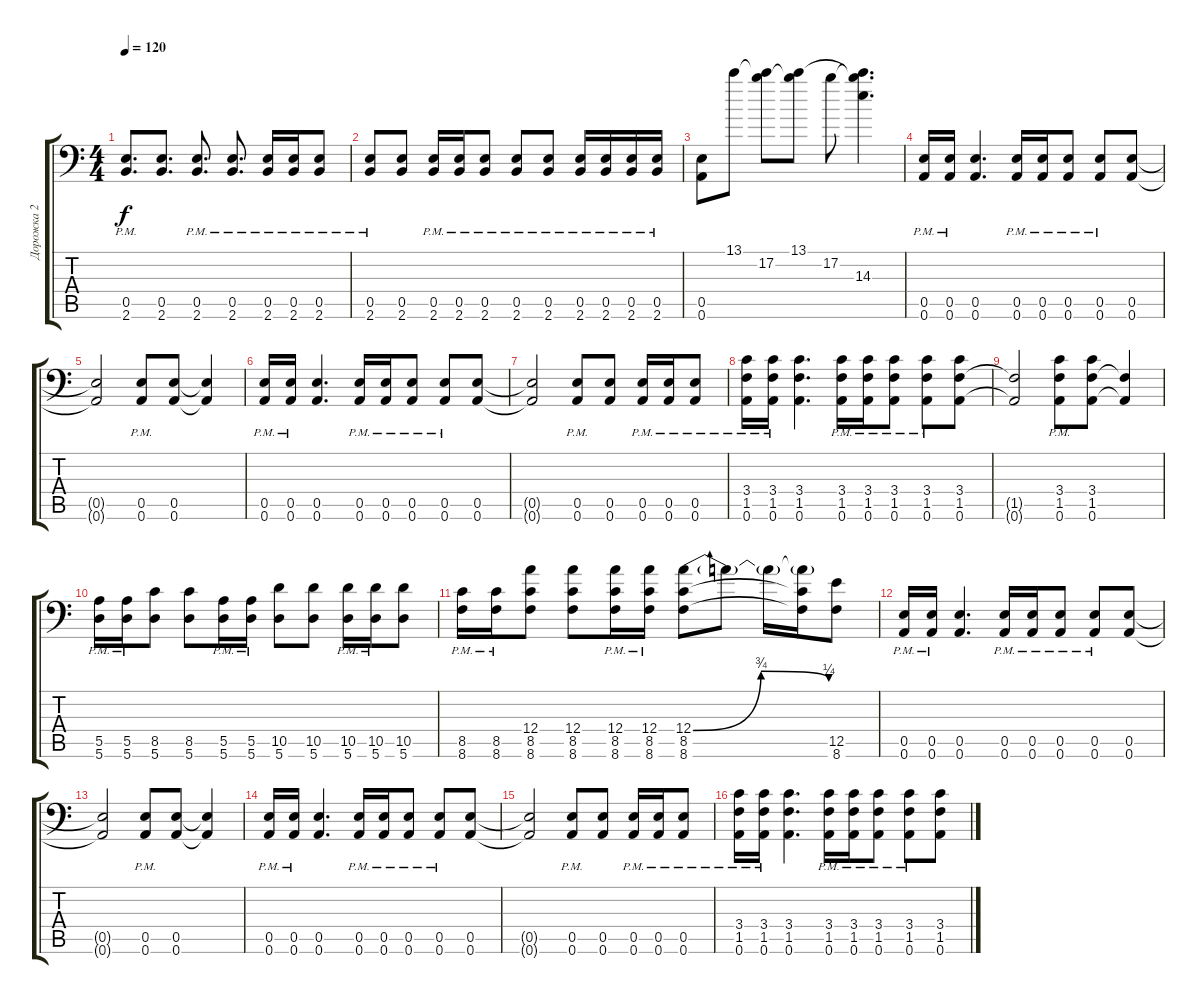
\track ("Дорожка 2" "Дорожка 2") {instrument distortionguitar}
\staff {score tabs}
\tuning (B3 Gb3 D3 A2 E2 A1) {hide}
\ts (4 4)
\tempo 120
\clef f4
\ks c
(0.5{pm} 2.6{pm}).8{d dy f} (0.5 2.6).8{d} (0.5{pm} 2.6{pm}).8{d} (0.5{pm} 2.6{pm}).8{d} (0.5{pm} 2.6{pm}).16 (0.5{pm} 2.6{pm}).16 (0.5{pm} 2.6{pm}).8 |
(0.5{pm} 2.6{pm}).8 (0.5 2.6).8 (0.5{pm} 2.6{pm}).16 (0.5{pm} 2.6{pm}).16 (0.5{pm} 2.6{pm}).8 (0.5{pm} 2.6{pm}).8 (0.5{pm} 2.6{pm}).8 (0.5{pm} 2.6{pm}).16 (0.5{pm} 2.6{pm}).16 (0.5{pm} 2.6{pm}).16 (0.5{pm} 2.6{pm}).16 |
(0.5 0.6).8 13.1.8 (13.1{t} 17.2).8 (13.1 17.2{t}).8 17.2.8 (13.1{t} 17.2{t} 14.3).4{d} |
(0.5{pm} 0.6{pm}).16 (0.5{pm} 0.6{pm}).16 (0.5 0.6).4{d} (0.5{pm} 0.6{pm}).16 (0.5{pm} 0.6{pm}).16 (0.5{pm} 0.6{pm}).8 (0.5{pm} 0.6{pm}).8 (0.5 0.6).8 |
(0.5{t} 0.6{t}).2 (0.5{pm} 0.6{pm}).8 (0.5 0.6).8 (0.5{t} 0.6{t}).4 |
(0.5{pm} 0.6{pm}).16 (0.5{pm} 0.6{pm}).16 (0.5 0.6).4{d} (0.5{pm} 0.6{pm}).16 (0.5{pm} 0.6{pm}).16 (0.5{pm} 0.6{pm}).8 (0.5{pm} 0.6{pm}).8 (0.5 0.6).8 |
(0.5{t} 0.6{t}).2 (0.5{pm} 0.6{pm}).8 (0.5 0.6).8 (0.5{pm} 0.6{pm}).16 (0.5{pm} 0.6{pm}).16 (0.5{pm} 0.6{pm}).8 |
(3.4 1.5{pm} 0.6{pm}).16 (3.4 1.5{pm} 0.6{pm}).16 (3.4 1.5 0.6).4{d} (3.4 1.5{pm} 0.6{pm}).16 (3.4 1.5{pm} 0.6{pm}).16 (3.4 1.5{pm} 0.6{pm}).8 (3.4 1.5{pm} 0.6{pm}).8 (3.4 1.5 0.6).8 |
(1.5{t} 0.6{t}).2 (3.4 1.5{pm} 0.6{pm}).8 (3.4 1.5 0.6).8 (1.5{t} 0.6{t}).4 |
(5.5{pm} 5.6{pm}).16 (5.5{pm} 5.6{pm}).16 (8.5 5.6).8 (8.5 5.6).8 (5.5{pm} 5.6{pm}).16 (5.5{pm} 5.6{pm}).16 (10.5 5.6).8 (10.5 5.6).8 (10.5{pm} 5.6{pm}).16 (10.5{pm} 5.6{pm}).16 (10.5 5.6).8 |
(8.5{pm} 8.6{pm}).16 (8.5{pm} 8.6{pm}).16 (12.4 8.5 8.6).8 (12.4 8.5 8.6).8 (12.4 8.5{pm} 8.6{pm}).16 (12.4 8.5{pm} 8.6{pm}).16 (12.4{be (bendrelease 0 0 45 3 45 3 60 1)} 8.5 8.6).8 12.4{t}.8 12.4{t}.16 (12.4{t} 8.5{t} 8.6{t}).16 (12.5 8.6).8 |
(0.5{pm} 0.6{pm}).16 (0.5{pm} 0.6{pm}).16 (0.5 0.6).4{d} (0.5{pm} 0.6{pm}).16 (0.5{pm} 0.6{pm}).16 (0.5{pm} 0.6{pm}).8 (0.5{pm} 0.6{pm}).8 (0.5 0.6).8 |
(0.5{t} 0.6{t}).2 (0.5{pm} 0.6{pm}).8 (0.5 0.6).8 (0.5{t} 0.6{t}).4 |
(0.5{pm} 0.6{pm}).16 (0.5{pm} 0.6{pm}).16 (0.5 0.6).4{d} (0.5{pm} 0.6{pm}).16 (0.5{pm} 0.6{pm}).16 (0.5{pm} 0.6{pm}).8 (0.5{pm} 0.6{pm}).8 (0.5 0.6).8 |
(0.5{t} 0.6{t}).2 (0.5{pm} 0.6{pm}).8 (0.5 0.6).8 (0.5{pm} 0.6{pm}).16 (0.5{pm} 0.6{pm}).16 (0.5{pm} 0.6{pm}).8 |
(3.4 1.5{pm} 0.6{pm}).16 (3.4 1.5{pm} 0.6{pm}).16 (3.4 1.5 0.6).4{d} (3.4 1.5{pm} 0.6{pm}).16 (3.4 1.5{pm} 0.6{pm}).16 (3.4 1.5{pm} 0.6{pm}).8 (3.4 1.5{pm} 0.6{pm}).8 (3.4 1.5 0.6).8
